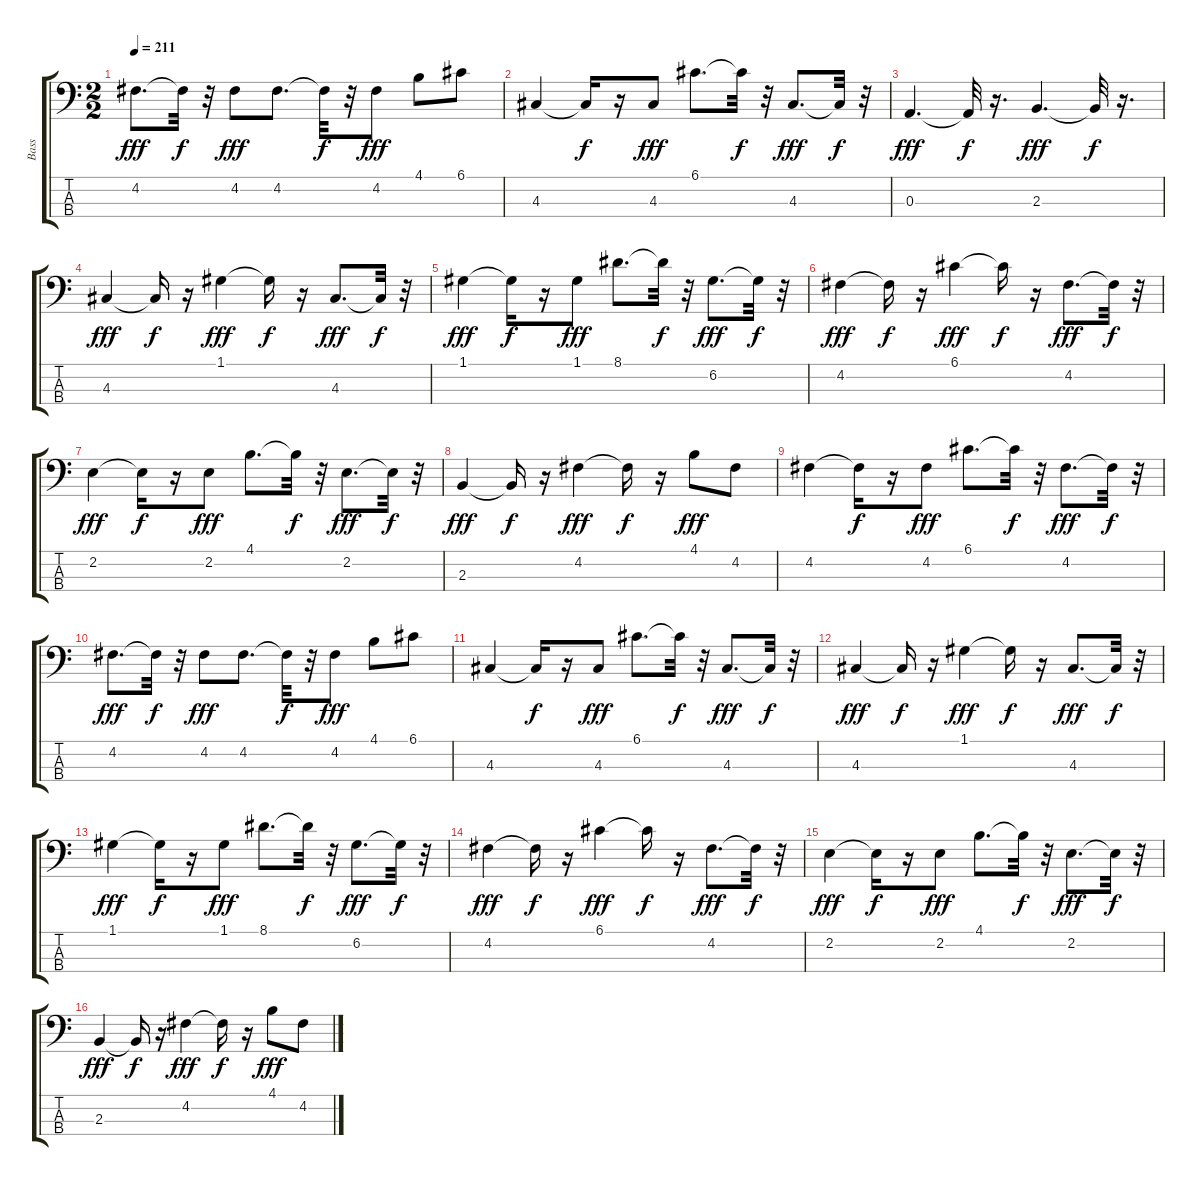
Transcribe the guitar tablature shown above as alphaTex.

\track ("Bass" "Bass") {instrument fretlessbass}
\staff {score tabs}
\tuning (G2 D2 A1 E1) {hide}
\ts (2 2)
\tempo 211
\clef f4
\ks c
4.2.8{d dy fff} 4.2{t}.32{dy f} r.32 4.2.8{dy fff} 4.2.8{d} 4.2{t}.32{dy f} r.32 4.2.8{dy fff} 4.1.8 6.1.8 |
4.3.4 4.3{t}.16{dy f} r.16 4.3.8{dy fff} 6.1.8{d} 6.1{t}.32{dy f} r.32 4.3.8{d dy fff} 4.3{t}.32{dy f} r.32 |
0.3.4{d dy fff} 0.3{t}.32{dy f} r.16{d} 2.3.4{d dy fff} 2.3{t}.32{dy f} r.16{d} |
4.3.4{dy fff} 4.3{t}.16{dy f} r.16 1.1.4{dy fff} 1.1{t}.16{dy f} r.16 4.3.8{d dy fff} 4.3{t}.32{dy f} r.32 |
1.1.4{dy fff} 1.1{t}.16{dy f} r.16 1.1.8{dy fff} 8.1.8{d} 8.1{t}.32{dy f} r.32 6.2.8{d dy fff} 6.2{t}.32{dy f} r.32 |
4.2.4{dy fff} 4.2{t}.16{dy f} r.16 6.1.4{dy fff} 6.1{t}.16{dy f} r.16 4.2.8{d dy fff} 4.2{t}.32{dy f} r.32 |
2.2.4{dy fff} 2.2{t}.16{dy f} r.16 2.2.8{dy fff} 4.1.8{d} 4.1{t}.32{dy f} r.32 2.2.8{d dy fff} 2.2{t}.32{dy f} r.32 |
2.3.4{dy fff} 2.3{t}.16{dy f} r.16 4.2.4{dy fff} 4.2{t}.16{dy f} r.16 4.1.8{dy fff} 4.2.8 |
4.2.4 4.2{t}.16{dy f} r.16 4.2.8{dy fff} 6.1.8{d} 6.1{t}.32{dy f} r.32 4.2.8{d dy fff} 4.2{t}.32{dy f} r.32 |
4.2.8{d dy fff} 4.2{t}.32{dy f} r.32 4.2.8{dy fff} 4.2.8{d} 4.2{t}.32{dy f} r.32 4.2.8{dy fff} 4.1.8 6.1.8 |
4.3.4 4.3{t}.16{dy f} r.16 4.3.8{dy fff} 6.1.8{d} 6.1{t}.32{dy f} r.32 4.3.8{d dy fff} 4.3{t}.32{dy f} r.32 |
4.3.4{dy fff} 4.3{t}.16{dy f} r.16 1.1.4{dy fff} 1.1{t}.16{dy f} r.16 4.3.8{d dy fff} 4.3{t}.32{dy f} r.32 |
1.1.4{dy fff} 1.1{t}.16{dy f} r.16 1.1.8{dy fff} 8.1.8{d} 8.1{t}.32{dy f} r.32 6.2.8{d dy fff} 6.2{t}.32{dy f} r.32 |
4.2.4{dy fff} 4.2{t}.16{dy f} r.16 6.1.4{dy fff} 6.1{t}.16{dy f} r.16 4.2.8{d dy fff} 4.2{t}.32{dy f} r.32 |
2.2.4{dy fff} 2.2{t}.16{dy f} r.16 2.2.8{dy fff} 4.1.8{d} 4.1{t}.32{dy f} r.32 2.2.8{d dy fff} 2.2{t}.32{dy f} r.32 |
2.3.4{dy fff} 2.3{t}.16{dy f} r.16 4.2.4{dy fff} 4.2{t}.16{dy f} r.16 4.1.8{dy fff} 4.2.8
